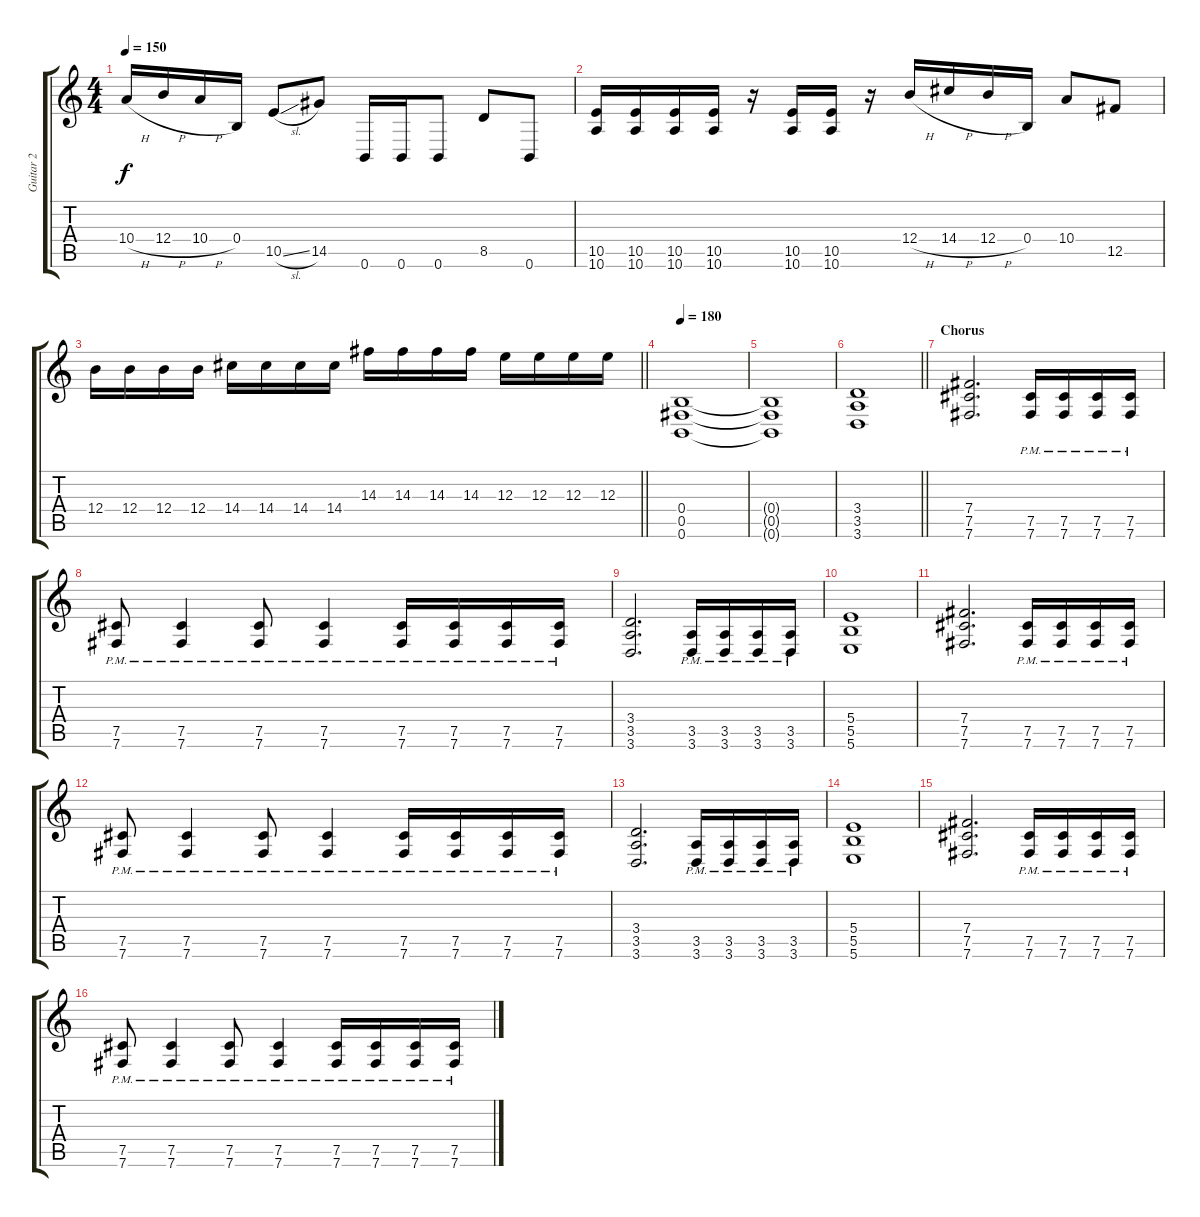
\track ("Guitar 2" "Guitar 2") {instrument distortionguitar}
\staff {score tabs}
\tuning (Db4 Ab3 E3 B2 Gb2 B1) {hide}
\ts (4 4)
\tempo 150
\clef g2
\ks c
10.4{h}.16{dy f} 12.4{h}.16 10.4{h}.16 0.4.16 10.5{sl}.8 14.5.8 0.6.16 0.6.16 0.6.8 8.5.8 0.6.8 |
(10.5 10.6).16 (10.5 10.6).16 (10.5 10.6).16 (10.5 10.6).16 r.16 (10.5 10.6).16 (10.5 10.6).16 r.16 12.4{h}.16 14.4{h}.16 12.4{h}.16 0.4.16 10.4.8 12.5.8 |
\barLineRight lightlight
12.4.16 12.4.16 12.4.16 12.4.16 14.4.16 14.4.16 14.4.16 14.4.16 14.3.16 14.3.16 14.3.16 14.3.16 12.3.16 12.3.16 12.3.16 12.3.16 |
\tempo 180
(0.4 0.5 0.6).1 |
(0.4{t} 0.5{t} 0.6{t}).1 |
\barLineRight lightlight
(3.4 3.5 3.6).1 |
\section ("" "Chorus")
(7.4 7.5 7.6).2{d volume 15 instrument distortionguitar} (7.5{pm} 7.6{pm}).16 (7.5{pm} 7.6{pm}).16 (7.5{pm} 7.6{pm}).16 (7.5{pm} 7.6{pm}).16 |
(7.5{pm} 7.6{pm}).8 (7.5{pm} 7.6{pm}).4 (7.5{pm} 7.6{pm}).8 (7.5{pm} 7.6{pm}).4 (7.5{pm} 7.6{pm}).16 (7.5{pm} 7.6{pm}).16 (7.5{pm} 7.6{pm}).16 (7.5{pm} 7.6{pm}).16 |
(3.4 3.5 3.6).2{d} (3.5{pm} 3.6{pm}).16 (3.5{pm} 3.6{pm}).16 (3.5{pm} 3.6{pm}).16 (3.5{pm} 3.6{pm}).16 |
(5.4 5.5 5.6).1 |
(7.4 7.5 7.6).2{d} (7.5{pm} 7.6{pm}).16 (7.5{pm} 7.6{pm}).16 (7.5{pm} 7.6{pm}).16 (7.5{pm} 7.6{pm}).16 |
(7.5{pm} 7.6{pm}).8 (7.5{pm} 7.6{pm}).4 (7.5{pm} 7.6{pm}).8 (7.5{pm} 7.6{pm}).4 (7.5{pm} 7.6{pm}).16 (7.5{pm} 7.6{pm}).16 (7.5{pm} 7.6{pm}).16 (7.5{pm} 7.6{pm}).16 |
(3.4 3.5 3.6).2{d} (3.5{pm} 3.6{pm}).16 (3.5{pm} 3.6{pm}).16 (3.5{pm} 3.6{pm}).16 (3.5{pm} 3.6{pm}).16 |
(5.4 5.5 5.6).1 |
(7.4 7.5 7.6).2{d} (7.5{pm} 7.6{pm}).16 (7.5{pm} 7.6{pm}).16 (7.5{pm} 7.6{pm}).16 (7.5{pm} 7.6{pm}).16 |
(7.5{pm} 7.6{pm}).8 (7.5{pm} 7.6{pm}).4 (7.5{pm} 7.6{pm}).8 (7.5{pm} 7.6{pm}).4 (7.5{pm} 7.6{pm}).16 (7.5{pm} 7.6{pm}).16 (7.5{pm} 7.6{pm}).16 (7.5{pm} 7.6{pm}).16
